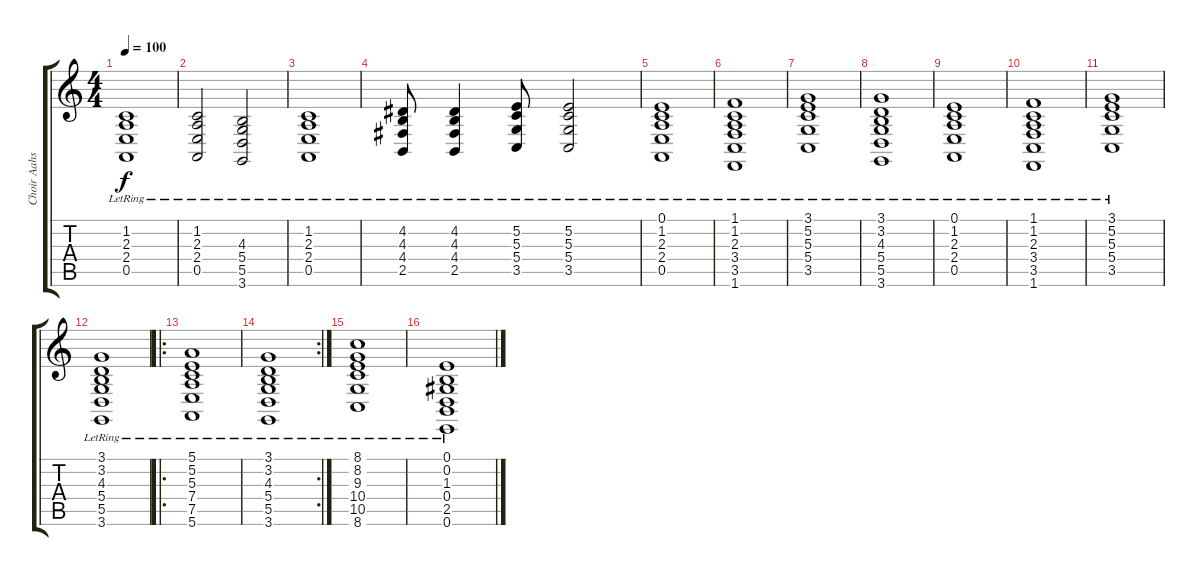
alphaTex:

\track ("Choir Aahs" "Choir Aahs") {instrument choiraahs}
\staff {score tabs}
\tuning (E4 B3 G3 D3 A2 E2) {hide}
\ts (4 4)
\tempo 100
\clef g2
\ks c
(1.2{lr} 2.3{lr} 2.4{lr} 0.5{lr}).1{dy f} |
(1.2 2.3{lr} 2.4{lr} 0.5{lr}).2 (4.3{lr} 5.4{lr} 5.5{lr} 3.6{lr}).2 |
(1.2 2.3{lr} 2.4{lr} 0.5{lr}).1 |
(4.2{lr} 4.3{lr} 4.4{lr} 2.5{lr}).8 (4.2{lr} 4.3{lr} 4.4{lr} 2.5{lr}).4 (5.2{lr} 5.3{lr} 5.4{lr} 3.5{lr}).8 (5.2{lr} 5.3{lr} 5.4{lr} 3.5{lr}).2 |
(0.1{lr} 1.2{lr} 2.3{lr} 2.4{lr} 0.5{lr}).1 |
(1.1{lr} 1.2{lr} 2.3{lr} 3.4{lr} 3.5{lr} 1.6{lr}).1 |
(3.1{lr} 5.2{lr} 5.3{lr} 5.4{lr} 3.5{lr}).1 |
(3.1{lr} 3.2{lr} 4.3{lr} 5.4{lr} 5.5{lr} 3.6{lr}).1 |
(0.1{lr} 1.2{lr} 2.3{lr} 2.4{lr} 0.5{lr}).1 |
(1.1{lr} 1.2{lr} 2.3{lr} 3.4{lr} 3.5{lr} 1.6{lr}).1 |
(3.1{lr} 5.2{lr} 5.3{lr} 5.4{lr} 3.5{lr}).1 |
(3.1{lr} 3.2{lr} 4.3{lr} 5.4{lr} 5.5{lr} 3.6{lr}).1 |
\ro
(5.1{lr} 5.2{lr} 5.3{lr} 7.4{lr} 7.5{lr} 5.6{lr}).1 |
\rc 2
(3.1{lr} 3.2{lr} 4.3{lr} 5.4{lr} 5.5{lr} 3.6{lr}).1 |
(8.1{lr} 8.2{lr} 9.3{lr} 10.4{lr} 10.5{lr} 8.6{lr}).1 |
(0.1{lr} 0.2{lr} 1.3{lr} 0.4{lr} 2.5{lr} 0.6{lr}).1
